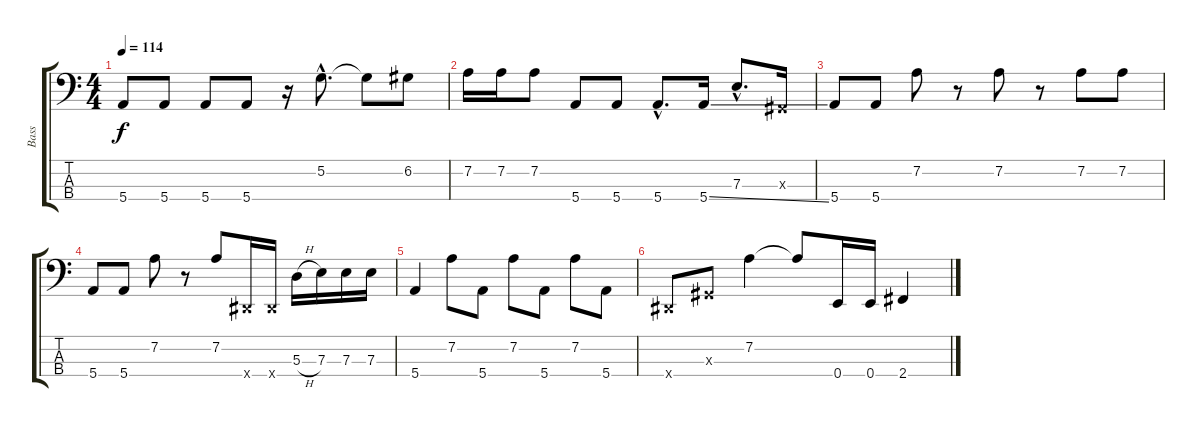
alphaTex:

\track ("Bass" "Bass") {instrument electricbassfinger}
\staff {score tabs}
\tuning (G2 D2 A1 E1) {hide}
\ts (4 4)
\tempo 114
\clef f4
\ks c
5.4.8{dy f} 5.4.8 5.4.8 5.4.8 r.16 5.2{hac}.8{d} 5.2{t}.8 6.2.8 |
7.2.16 7.2.16 7.2.8 5.4.8 5.4.8 5.4{hac}.8{d} 5.4{ss}.16 7.3{hac}.8{d} -1.3{x}.16 |
5.4.8 5.4.8 7.2.8 r.8 7.2.8 r.8 7.2.8 7.2.8 |
5.4.8 5.4.8 7.2.8 r.8 7.2.8 -1.4{x}.16 -1.4{x}.16 5.3{h}.16 7.3.16 7.3.16 7.3.16 |
5.4.4 7.2.8 5.4.8 7.2.8 5.4.8 7.2.8 5.4.8 |
-1.4{x}.8 -1.3{x}.8 7.2.4 7.2{t}.8 0.4.16 0.4.16 2.4.4
